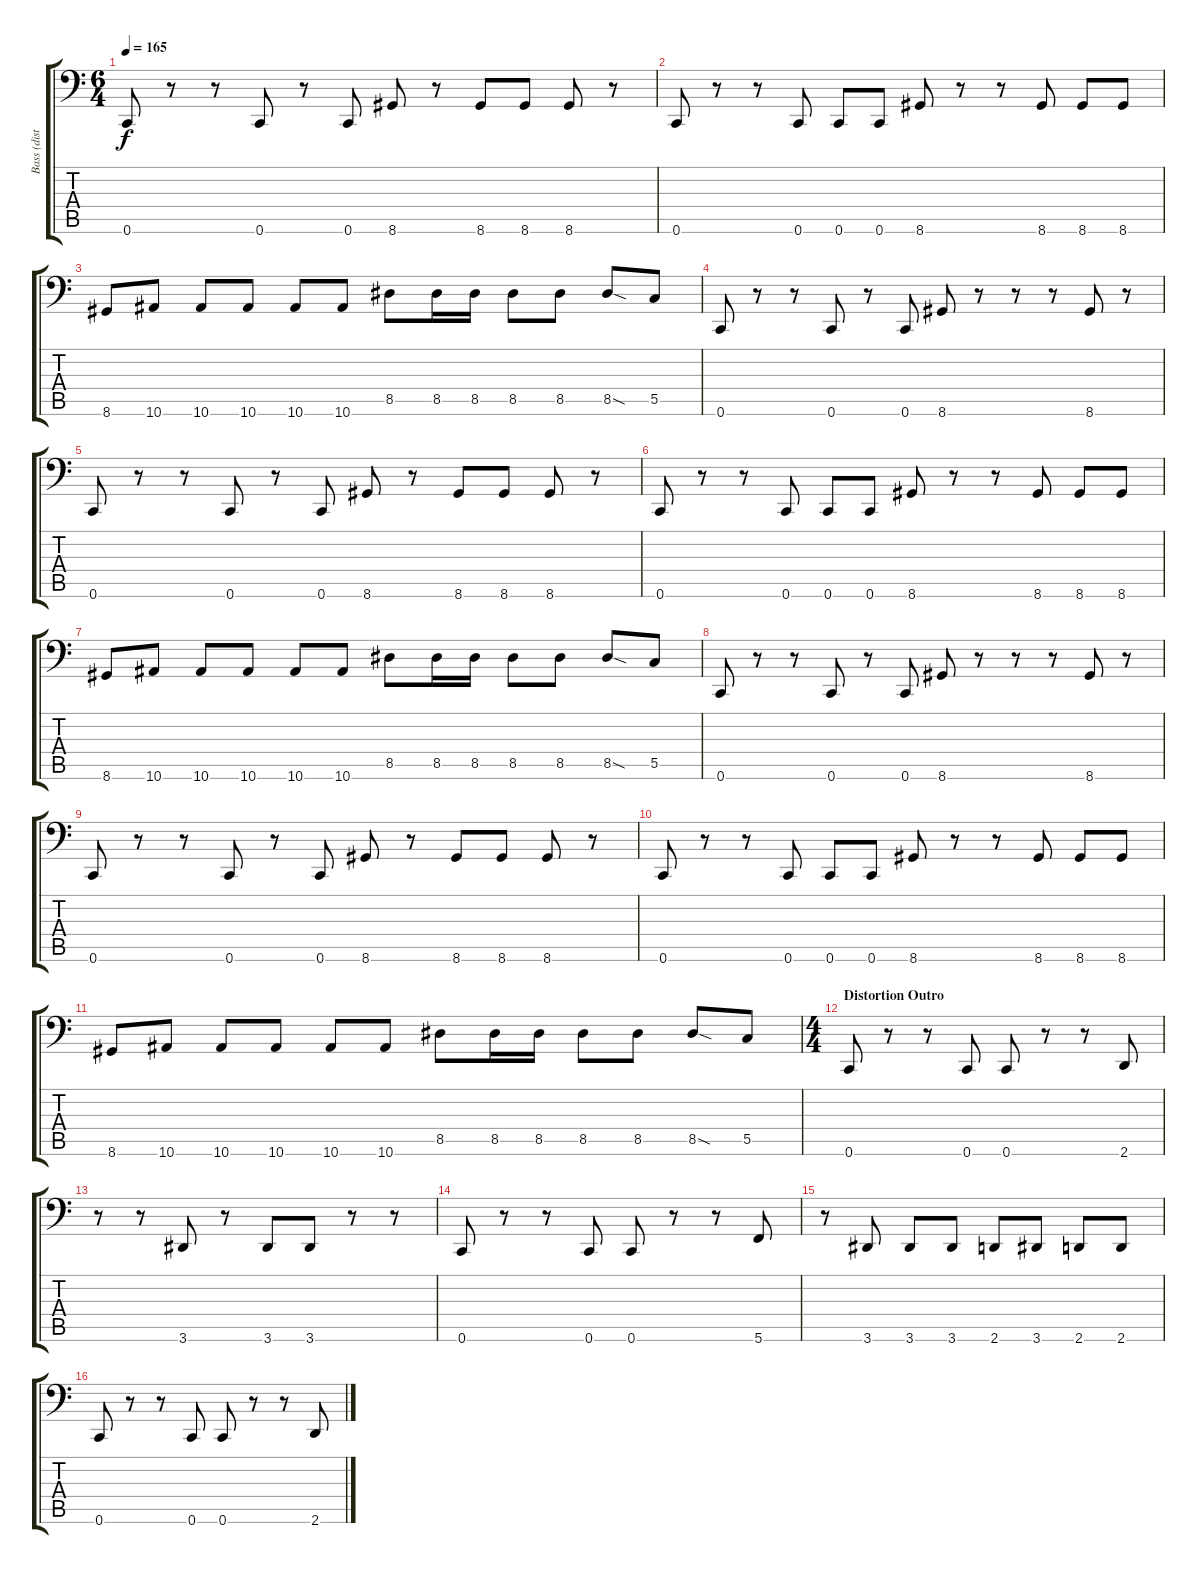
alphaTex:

\track ("Bass (distortion)" "Bass (dist") {instrument synthbass1}
\staff {score tabs}
\tuning (D3 A2 F2 C2 G1 C1) {hide}
\ts (6 4)
\tempo 165
\clef f4
\ks c
0.6.8{dy f} r.8 r.8 0.6.8 r.8 0.6.8 8.6.8 r.8 8.6.8 8.6.8 8.6.8 r.8 |
0.6.8 r.8 r.8 0.6.8 0.6.8 0.6.8 8.6.8 r.8 r.8 8.6.8 8.6.8 8.6.8 |
8.6.8 10.6.8 10.6.8 10.6.8 10.6.8 10.6.8 8.5.8 8.5.16 8.5.16 8.5.8 8.5.8 8.5{sod}.8 5.5.8 |
0.6.8 r.8 r.8 0.6.8 r.8 0.6.8 8.6.8 r.8 r.8 r.8 8.6.8 r.8 |
0.6.8 r.8 r.8 0.6.8 r.8 0.6.8 8.6.8 r.8 8.6.8 8.6.8 8.6.8 r.8 |
0.6.8 r.8 r.8 0.6.8 0.6.8 0.6.8 8.6.8 r.8 r.8 8.6.8 8.6.8 8.6.8 |
8.6.8 10.6.8 10.6.8 10.6.8 10.6.8 10.6.8 8.5.8 8.5.16 8.5.16 8.5.8 8.5.8 8.5{sod}.8 5.5.8 |
0.6.8 r.8 r.8 0.6.8 r.8 0.6.8 8.6.8 r.8 r.8 r.8 8.6.8 r.8 |
0.6.8 r.8 r.8 0.6.8 r.8 0.6.8 8.6.8 r.8 8.6.8 8.6.8 8.6.8 r.8 |
0.6.8 r.8 r.8 0.6.8 0.6.8 0.6.8 8.6.8 r.8 r.8 8.6.8 8.6.8 8.6.8 |
8.6.8 10.6.8 10.6.8 10.6.8 10.6.8 10.6.8 8.5.8 8.5.16 8.5.16 8.5.8 8.5.8 8.5{sod}.8 5.5.8 |
\ts (4 4)
\section ("" "Distortion Outro ")
0.6.8{instrument synthbass1} r.8 r.8 0.6.8 0.6.8 r.8 r.8 2.6.8 |
r.8 r.8 3.6.8 r.8 3.6.8 3.6.8 r.8 r.8 |
0.6.8 r.8 r.8 0.6.8 0.6.8 r.8 r.8 5.6.8 |
r.8 3.6.8 3.6.8 3.6.8 2.6.8 3.6.8 2.6.8 2.6.8 |
0.6.8 r.8 r.8 0.6.8 0.6.8 r.8 r.8 2.6.8
